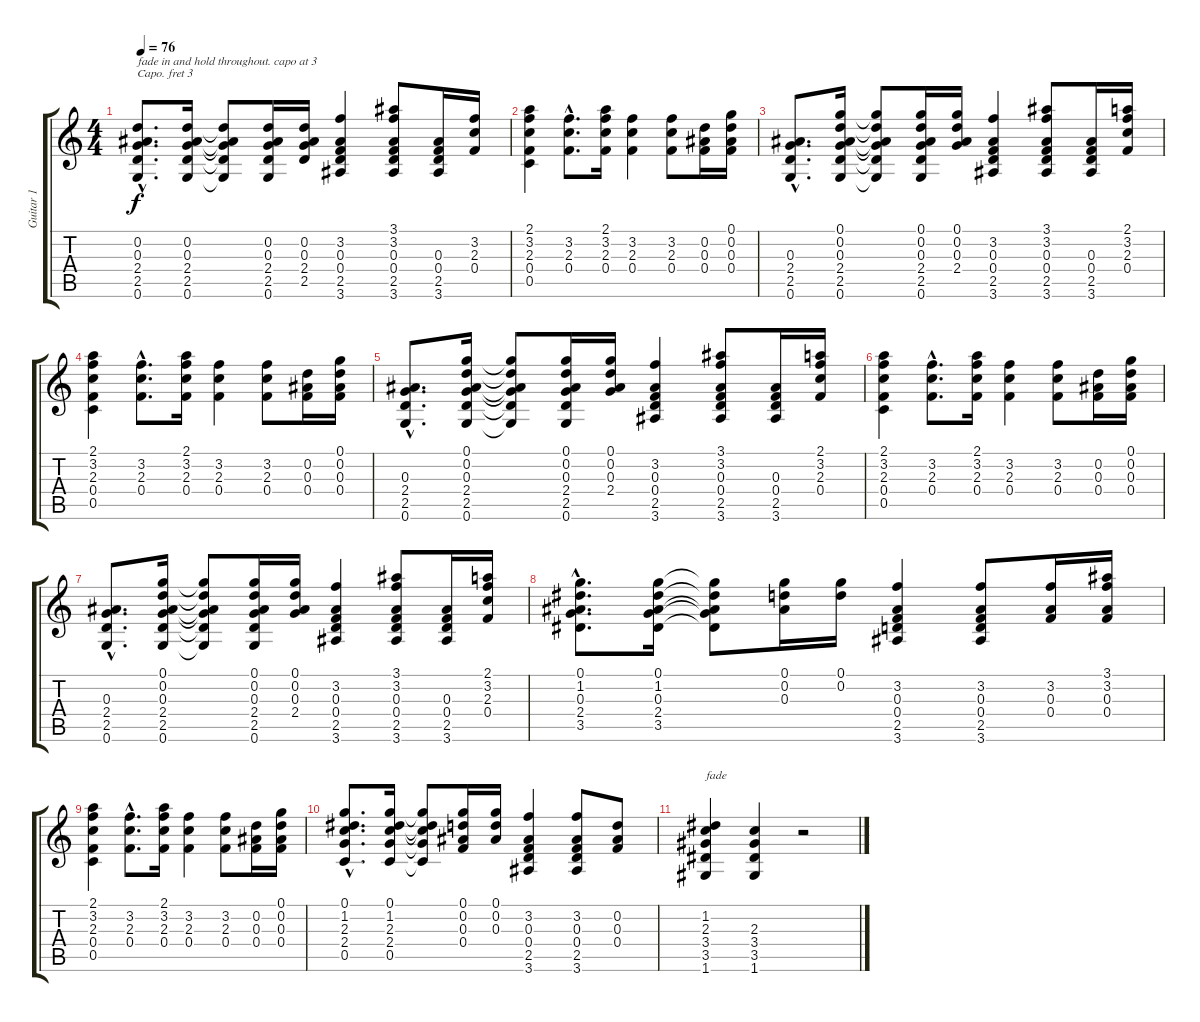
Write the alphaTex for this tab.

\track ("Guitar 1" "Guitar 1") {instrument acousticguitarsteel}
\staff {score tabs}
\capo 3
\tuning (E4 B3 G3 D3 A2 E2) {hide}
\ts (4 4)
\tempo 76
\clef g2
\ks c
(0.2{hac} 0.3{hac} 2.4{hac} 2.5{hac} 0.6{hac}).8{d txt "fade in and hold throughout. capo at 3" dy f instrument acousticguitarsteel} (0.2 0.3 2.4 2.5 0.6).16 (0.2{t} 0.3{t} 2.4{t} 2.5{t} 0.6{t}).8 (0.2 0.3 2.4 2.5 0.6).16 (0.2 0.3 2.4 2.5).16 (3.2 0.3 0.4 2.5 3.6).4 (3.1 3.2 0.3 0.4 2.5 3.6).8 (0.3 0.4 2.5 3.6).16 (3.2 2.3 0.4).16 |
(2.1 3.2 2.3 0.4 0.5).4 (3.2{hac} 2.3{hac} 0.4{hac}).8{d} (2.1 3.2 2.3 0.4).16 (3.2 2.3 0.4).4 (3.2 2.3 0.4).8 (0.2 0.3 0.4).16 (0.1 0.2 0.3 0.4).16 |
(0.3{hac} 2.4{hac} 2.5{hac} 0.6{hac}).8{d} (0.1 0.2 0.3 2.4 2.5 0.6).16 (0.1{t} 0.2{t} 0.3{t} 2.4{t} 2.5{t} 0.6{t}).8 (0.1 0.2 0.3 2.4 2.5 0.6).16 (0.1 0.2 0.3 2.4).16 (3.2 0.3 0.4 2.5 3.6).4 (3.1 3.2 0.3 0.4 2.5 3.6).8 (0.3 0.4 2.5 3.6).16 (2.1 3.2 2.3 0.4).16 |
(2.1 3.2 2.3 0.4 0.5).4 (3.2{hac} 2.3{hac} 0.4{hac}).8{d} (2.1 3.2 2.3 0.4).16 (3.2 2.3 0.4).4 (3.2 2.3 0.4).8 (0.2 0.3 0.4).16 (0.1 0.2 0.3 0.4).16 |
(0.3{hac} 2.4{hac} 2.5{hac} 0.6{hac}).8{d} (0.1 0.2 0.3 2.4 2.5 0.6).16 (0.1{t} 0.2{t} 0.3{t} 2.4{t} 2.5{t} 0.6{t}).8 (0.1 0.2 0.3 2.4 2.5 0.6).16 (0.1 0.2 0.3 2.4).16 (3.2 0.3 0.4 2.5 3.6).4 (3.1 3.2 0.3 0.4 2.5 3.6).8 (0.3 0.4 2.5 3.6).16 (2.1 3.2 2.3 0.4).16 |
(2.1 3.2 2.3 0.4 0.5).4 (3.2{hac} 2.3{hac} 0.4{hac}).8{d} (2.1 3.2 2.3 0.4).16 (3.2 2.3 0.4).4 (3.2 2.3 0.4).8 (0.2 0.3 0.4).16 (0.1 0.2 0.3 0.4).16 |
(0.3{hac} 2.4{hac} 2.5{hac} 0.6{hac}).8{d} (0.1 0.2 0.3 2.4 2.5 0.6).16 (0.1{t} 0.2{t} 0.3{t} 2.4{t} 2.5{t} 0.6{t}).8 (0.1 0.2 0.3 2.4 2.5 0.6).16 (0.1 0.2 0.3 2.4).16 (3.2 0.3 0.4 2.5 3.6).4 (3.1 3.2 0.3 0.4 2.5 3.6).8 (0.3 0.4 2.5 3.6).16 (2.1 3.2 2.3 0.4).16 |
(0.1{hac} 1.2{hac} 0.3{hac} 2.4{hac} 3.5{hac}).8{d} (0.1 1.2 0.3 2.4 3.5).16 (0.1{t} 1.2{t} 0.3{t} 2.4{t} 3.5{t}).8 (0.1 0.2 0.3).16 (0.1 0.2).16 (3.2 0.3 0.4 2.5 3.6).4 (3.2 0.3 0.4 2.5 3.6).8 (3.2 0.3 0.4).16 (3.1 3.2 0.3 0.4).16 |
(2.1 3.2 2.3 0.4 0.5).4 (3.2{hac} 2.3{hac} 0.4{hac}).8{d} (2.1 3.2 2.3 0.4).16 (3.2 2.3 0.4).4 (3.2 2.3 0.4).8 (0.2 0.3 0.4).16 (0.1 0.2 0.3 0.4).16 |
(0.1{hac} 1.2{hac} 2.3{hac} 2.4{hac} 0.5{hac}).8{d} (0.1 1.2 2.3 2.4 0.5).16 (0.1{t} 1.2{t} 2.3{t} 2.4{t} 0.5{t}).8 (0.1 0.2 0.3 0.4).16 (0.1 0.2 0.3).16 (3.2 0.3 0.4 2.5 3.6).4 (3.2 0.3 0.4 2.5 3.6).8 (0.2 0.3 0.4).8 |
(1.2 2.3 3.4 3.5 1.6).4{txt "fade" volume 0} (2.3 3.4 3.5 1.6).4 r.2
